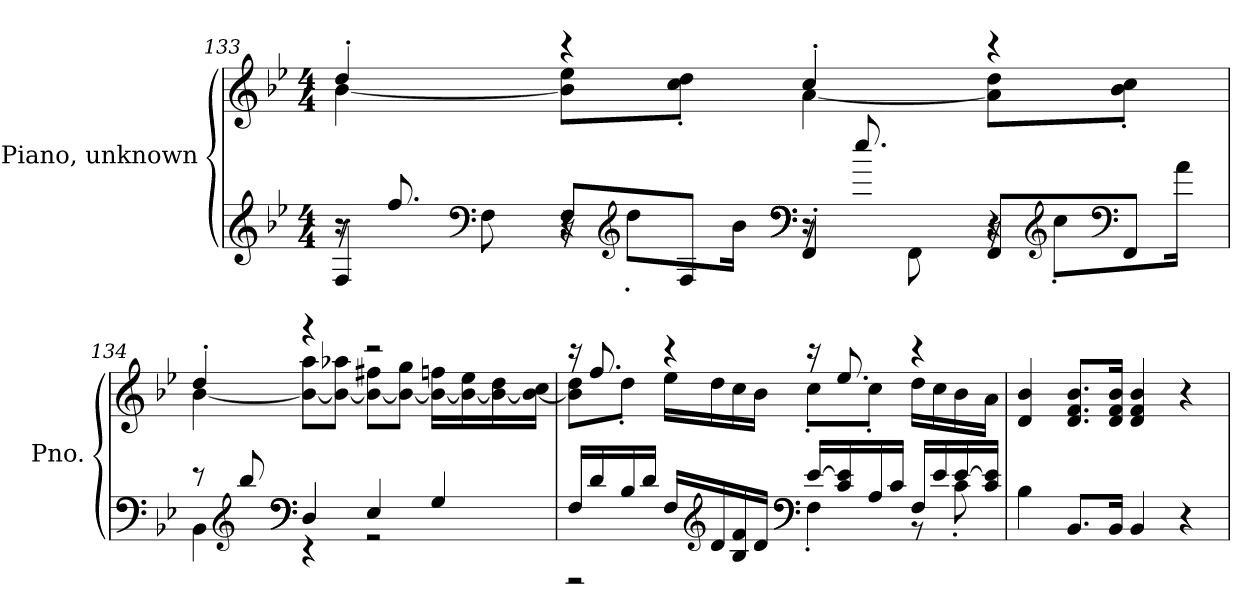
**kern	**kern
*part1	*part1
*staff2	*staff1
*I"Piano, unknown	*
*I'Pno.	*
*clefG2	*clefG2
*k[b-e-]	*k[b-e-]
*M4/4	*M4/4
=133	=133
*^	*^
*	*^	*	*
16r	8r	4F'/	4dd'/	[4b-\
8.ff/	.	.	.	.
*clefF4	*	*	*	*
.	8F\	.	.	.
4r	16r	8F/L	4r	8b-\] 8ee-\L
*clefG2	*	*	*	*
.	8dd'\L	.	.	.
.	.	8F/J	.	8cc\' 8dd\'J
.	16b-\Jk	.	.	.
*clefF4	*	*	*	*
16r	8r	4FF'/	4cc'/	[4a\
8.ee-/	.	.	.	.
.	8FF\	.	.	.
4r	16r	8FF/L	4r	8a\] 8dd\L
*clefG2	*	*	*	*
.	8cc'\L	.	.	.
*clefF4	*	*	*	*
.	.	8FF/J	.	8b-\' 8cc\'J
.	16a\Jk	.	.	.
*	*v	*v	*	*
!!LO:LB:g=z	!!
=134	=134	=134	=134
8r	4BB-\	4dd'/	[4b-\
*clefG2	*	*	*
8bb-/	.	.	.
*clefF4	*	*	*
4D/	4r	4r	8b-\_ 8aa\L
.	.	.	8b-\_ 8aa-X\J
4E-/	2r	2r	8b-\_ 8ff#X\L
.	.	.	8b-\_ 8gg\J
4G/	.	.	16b-\_ 16ffn\LL
.	.	.	16b-\_ 16ee-\
.	.	.	16b-\_ 16dd\
.	.	.	16b-\_ 16cc\JJ
=135	=135	=135	=135
16F/LL	2r	16r	8b-\] 8dd\L
16d/	.	8.ff/	.
16B-/	.	.	8dd'\J
16d/JJ	.	.	.
16F/LL	.	4r	16ee-\LL
*clefG2	*	*	*
16d/	.	.	16dd\
16B-/ 16f/	.	.	16cc\
16d/JJ	.	.	16b-\JJ
*clefF4	*	*	*
[16e-/LL	4F'\	16r	8cc'\L
16c/ 16e-/]	.	8.ee-/	.
16A/	.	.	8cc'\J
16c/JJ	.	.	.
16F/LL	8r	4r	16dd\LL
16e-/	.	.	16cc\
[16e-/	8c'\	.	16b-\
16c/ 16e-/]JJ	.	.	16a\JJ
*v	*v	*	*
*	*v	*v
!!LO:LB:g=z
=136	=136
4B-\	4d/ 4b-/
8.BB-/L	8.d/ 8.f/ 8.b-/L
16BB-/Jk	16d/ 16f/ 16b-/Jk
4BB-/	4d/ 4f/ 4b-/
4r	4r
=	=
*-	*-
